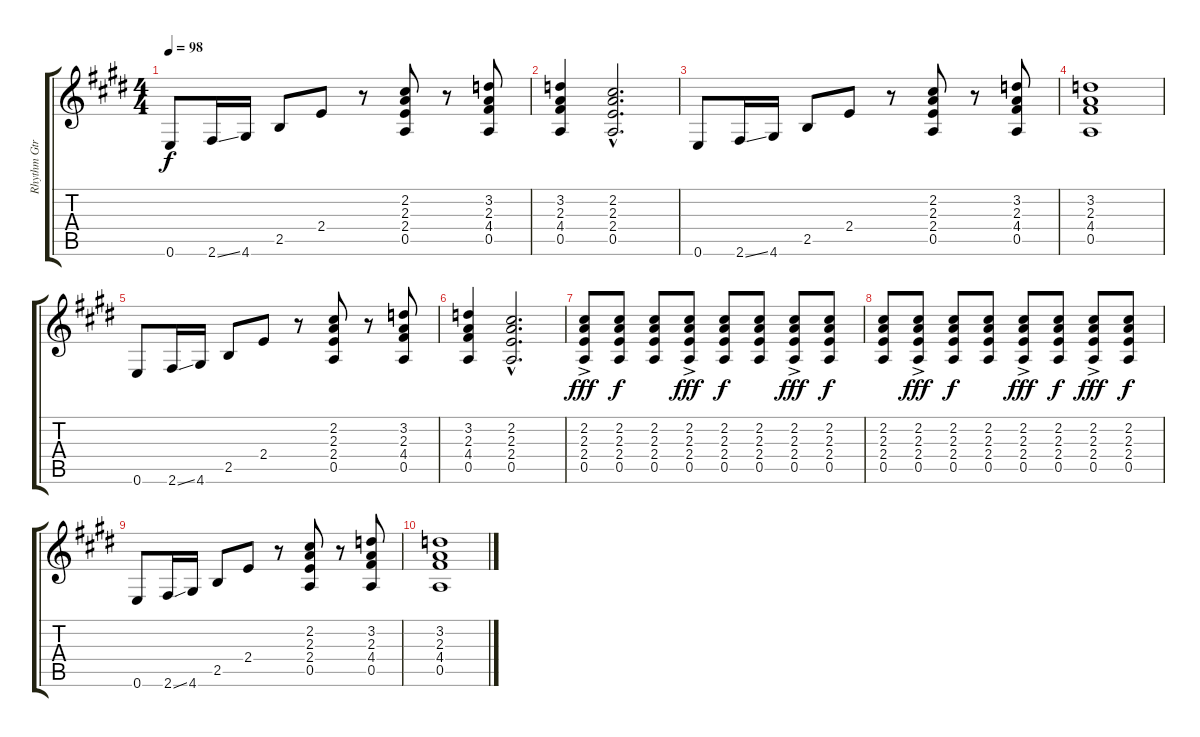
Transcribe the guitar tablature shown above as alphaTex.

\track ("Rhythm Gtr" "Rhythm Gtr") {instrument distortionguitar}
\staff {score tabs}
\tuning (E4 B3 G3 D3 A2 E2) {hide}
\ts (4 4)
\tempo 98
\clef g2
\ks e
0.6.8{dy f} 2.6{ss}.16 4.6.16 2.5.8 2.4.8 r.8 (2.2 2.3 2.4 0.5).8 r.8 (3.2 2.3 4.4 0.5).8 |
(3.2 2.3 4.4 0.5).4 (2.2{hac} 2.3{hac} 2.4{hac} 0.5{hac}).2{d} |
0.6.8 2.6{ss}.16 4.6.16 2.5.8 2.4.8 r.8 (2.2 2.3 2.4 0.5).8 r.8 (3.2 2.3 4.4 0.5).8 |
(3.2 2.3 4.4 0.5).1 |
0.6.8 2.6{ss}.16 4.6.16 2.5.8 2.4.8 r.8 (2.2 2.3 2.4 0.5).8 r.8 (3.2 2.3 4.4 0.5).8 |
(3.2 2.3 4.4 0.5).4 (2.2{hac} 2.3{hac} 2.4{hac} 0.5{hac}).2{d} |
(2.2 2.3 2.4 0.5{ac}).8{dy fff} (2.2 2.3 2.4 0.5).8{dy f} (2.2 2.3 2.4 0.5).8 (2.2 2.3 2.4 0.5{ac}).8{dy fff} (2.2 2.3 2.4 0.5).8{dy f} (2.2 2.3 2.4 0.5).8 (2.2 2.3 2.4 0.5{ac}).8{dy fff} (2.2 2.3 2.4 0.5).8{dy f} |
(2.2 2.3 2.4 0.5).8 (2.2{ac} 2.3 2.4 0.5).8{dy fff} (2.2 2.3 2.4 0.5).8{dy f} (2.2 2.3 2.4 0.5).8 (2.2{ac} 2.3 2.4 0.5).8{dy fff} (2.2 2.3 2.4 0.5).8{dy f} (2.2{ac} 2.3 2.4 0.5).8{dy fff} (2.2 2.3 2.4 0.5).8{dy f} |
0.6.8 2.6{ss}.16 4.6.16 2.5.8 2.4.8 r.8 (2.2 2.3 2.4 0.5).8 r.8 (3.2 2.3 4.4 0.5).8 |
(3.2 2.3 4.4 0.5).1
